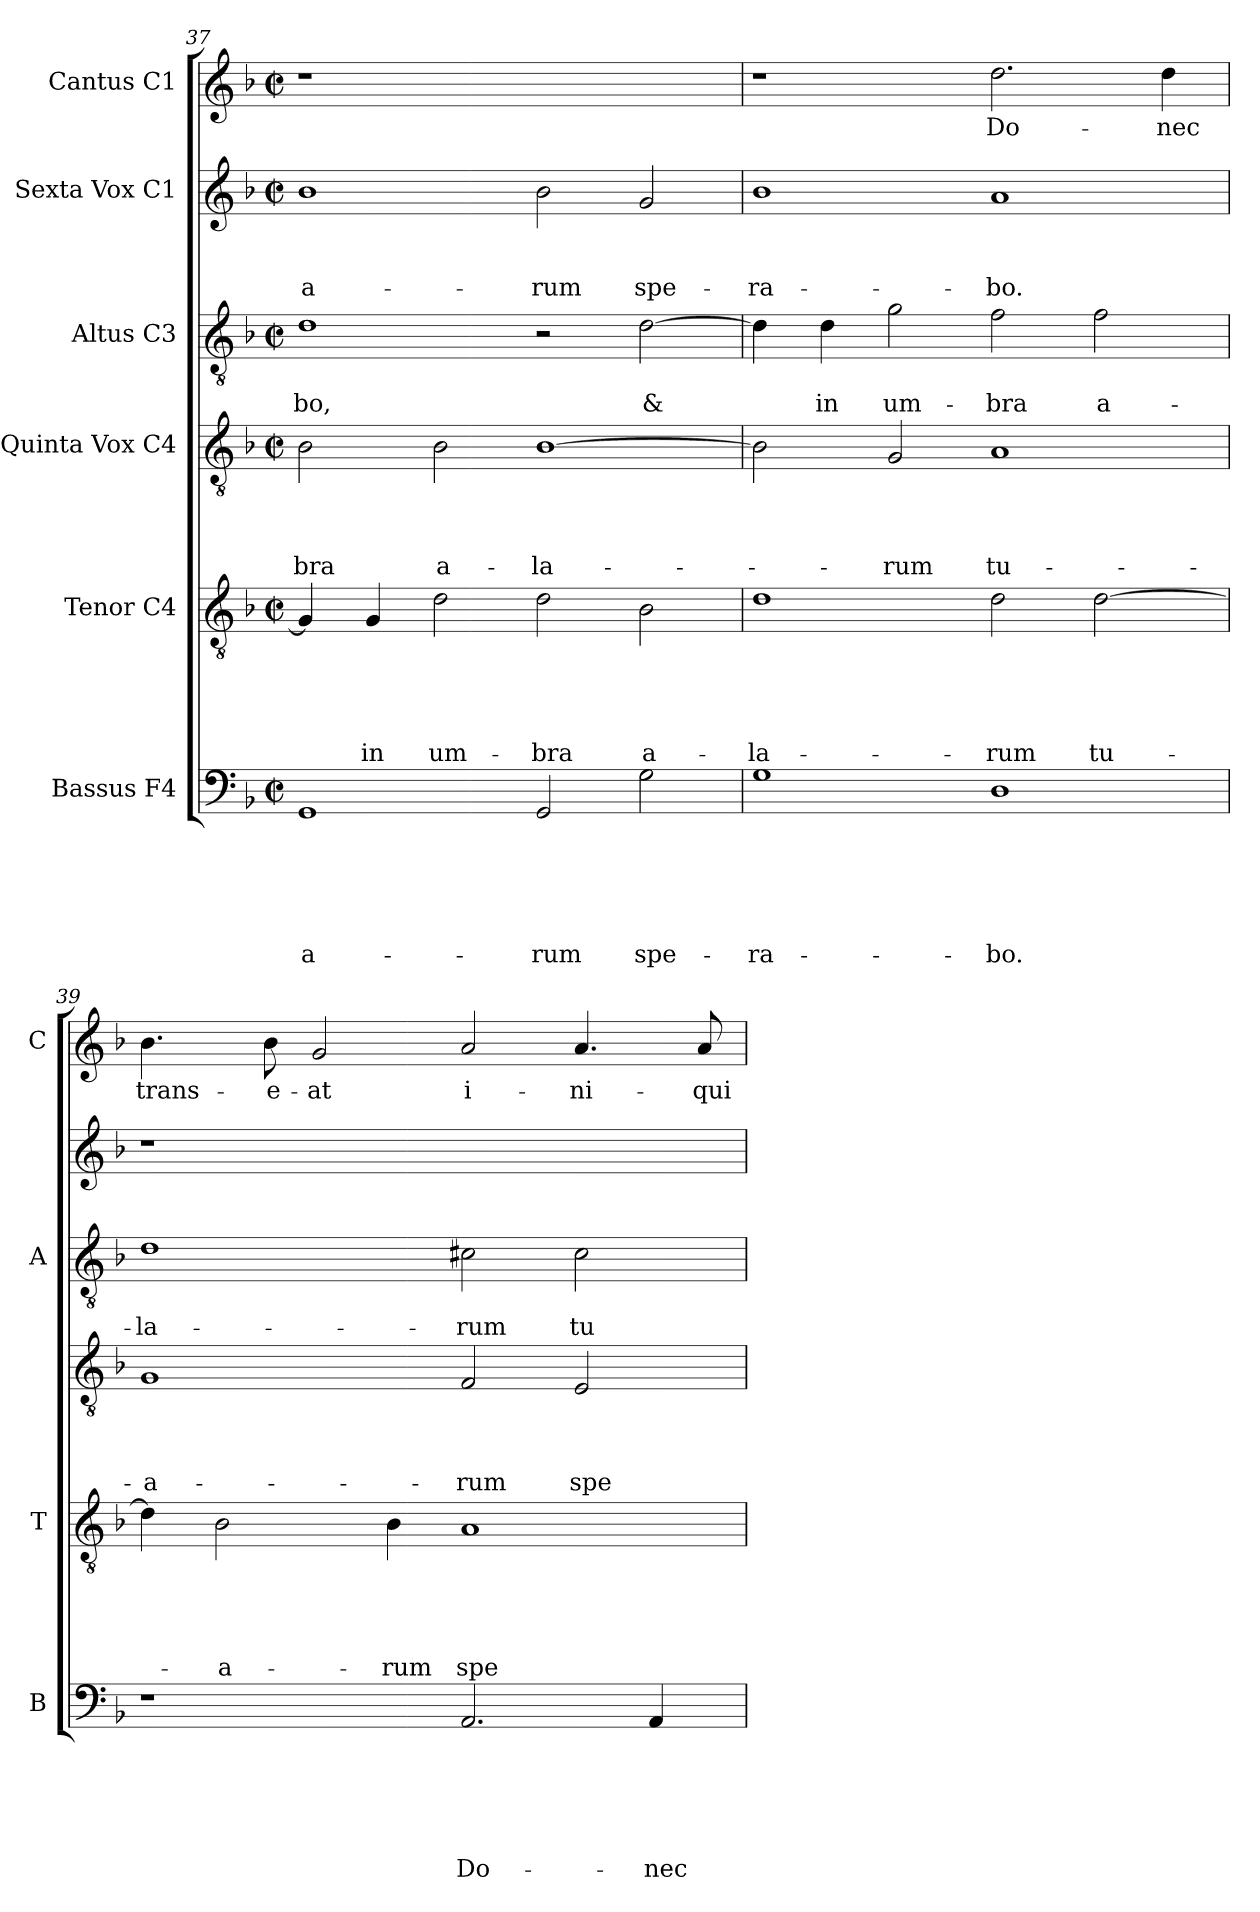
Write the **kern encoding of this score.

**kern	**text	**text	**text	**text	**text	**text	**kern	**text	**text	**text	**text	**text	**kern	**text	**text	**text	**text	**kern	**text	**text	**kern	**text	**text	**text	**kern	**text
*part6	*part6	*part6	*part6	*part6	*part6	*part6	*part5	*part5	*part5	*part5	*part5	*part5	*part4	*part4	*part4	*part4	*part4	*part3	*part3	*part3	*part2	*part2	*part2	*part2	*part1	*part1
*staff6	*staff6	*staff6	*staff6	*staff6	*staff6	*staff6	*staff5	*staff5	*staff5	*staff5	*staff5	*staff5	*staff4	*staff4	*staff4	*staff4	*staff4	*staff3	*staff3	*staff3	*staff2	*staff2	*staff2	*staff2	*staff1	*staff1
*I"Bassus F4	*	*	*	*	*	*	*I"Tenor C4	*	*	*	*	*	*I"Quinta Vox C4	*	*	*	*	*I"Altus C3	*	*	*I"Sexta Vox C1	*	*	*	*I"Cantus C1	*
*I'B	*	*	*	*	*	*	*I'T	*	*	*	*	*	*	*	*	*	*	*I'A	*	*	*	*	*	*	*I'C	*
*clefF4	*	*	*	*	*	*	*clefGv2	*	*	*	*	*	*clefGv2	*	*	*	*	*clefGv2	*	*	*clefG2	*	*	*	*clefG2	*
*k[b-]	*	*	*	*	*	*	*k[b-]	*	*	*	*	*	*k[b-]	*	*	*	*	*k[b-]	*	*	*k[b-]	*	*	*	*k[b-]	*
*F:	*	*	*	*	*	*	*F:	*	*	*	*	*	*F:	*	*	*	*	*F:	*	*	*F:	*	*	*	*F:	*
*M2/2	*	*	*	*	*	*	*M2/2	*	*	*	*	*	*M2/2	*	*	*	*	*M2/2	*	*	*M2/2	*	*	*	*M2/2	*
*met(c|)	*	*	*	*	*	*	*met(c|)	*	*	*	*	*	*met(c|)	*	*	*	*	*met(c|)	*	*	*met(c|)	*	*	*	*met(c|)	*
=37	=37	=37	=37	=37	=37	=37	=37	=37	=37	=37	=37	=37	=37	=37	=37	=37	=37	=37	=37	=37	=37	=37	=37	=37	=37	=37
!	!	!	!	!	!	!LO:LY:b	!	!	!	!	!	!	!	!	!	!	!LO:LY:b	!	!	!LO:LY:b	!	!	!	!LO:LY:b	!	!
1GG	.	.	.	.	.	-a-	4G/]	.	.	.	.	.	2B-\	.	.	.	-bra	1d	.	-bo,	1b-	.	.	-a-	1r	.
!	!	!	!	!	!	!	!	!	!	!	!	!LO:LY:b	!	!	!	!	!	!	!	!	!	!	!	!	!	!
.	.	.	.	.	.	.	4G/	.	.	.	.	in	.	.	.	.	.	.	.	.	.	.	.	.	.	.
!	!	!	!	!	!	!	!	!	!	!	!	!LO:LY:b	!	!	!	!	!LO:LY:b	!	!	!	!	!	!	!	!	!
.	.	.	.	.	.	.	2d\	.	.	.	.	um-	2B-\	.	.	.	a-	.	.	.	.	.	.	.	.	.
!	!	!	!	!	!	!LO:LY:b	!	!	!	!	!	!LO:LY:b	!	!	!	!	!LO:LY:b	!	!	!	!	!	!	!LO:LY:b	!	!
2GG/	.	.	.	.	.	-rum	2d\	.	.	.	.	-bra	[1B-	.	.	.	-la-	2r	.	.	2b-\	.	.	-rum	1ryy	.
!	!	!	!	!	!	!LO:LY:b	!	!	!	!	!	!LO:LY:b	!	!	!	!	!	!	!	!LO:LY:b	!	!	!	!LO:LY:b	!	!
2G\	.	.	.	.	.	spe-	2B-\	.	.	.	.	a-	.	.	.	.	.	[2d\	.	&	2g/	.	.	spe-	.	.
=38	=38	=38	=38	=38	=38	=38	=38	=38	=38	=38	=38	=38	=38	=38	=38	=38	=38	=38	=38	=38	=38	=38	=38	=38	=38	=38
!	!	!	!	!	!	!LO:LY:b	!	!	!	!	!	!LO:LY:b	!	!	!	!	!	!	!	!	!	!	!	!LO:LY:b	!	!
1G	.	.	.	.	.	-ra-	1d	.	.	.	.	-la-	2B-\]	.	.	.	.	4d\]	.	.	1b-	.	.	-ra-	1r	.
!	!	!	!	!	!	!	!	!	!	!	!	!	!	!	!	!	!	!	!	!LO:LY:b	!	!	!	!	!	!
.	.	.	.	.	.	.	.	.	.	.	.	.	.	.	.	.	.	4d\	.	in	.	.	.	.	.	.
!	!	!	!	!	!	!	!	!	!	!	!	!	!	!	!	!	!LO:LY:b	!	!	!LO:LY:b	!	!	!	!	!	!
.	.	.	.	.	.	.	.	.	.	.	.	.	2G/	.	.	.	-rum	2g\	.	um-	.	.	.	.	.	.
!	!	!	!	!	!	!LO:LY:b	!	!	!	!	!	!LO:LY:b	!	!	!	!	!LO:LY:b	!	!	!LO:LY:b	!	!	!	!LO:LY:b	!	!LO:LY:b
1D	.	.	.	.	.	-bo.	2d\	.	.	.	.	-rum	1A	.	.	.	tu-	2f\	.	-bra	1a	.	.	-bo.	2.dd\	Do-
!	!	!	!	!	!	!	!	!	!	!	!	!LO:LY:b	!	!	!	!	!	!	!	!LO:LY:b	!	!	!	!	!	!
.	.	.	.	.	.	.	[2d\	.	.	.	.	tu-	.	.	.	.	.	2f\	.	a-	.	.	.	.	.	.
!	!	!	!	!	!	!	!	!	!	!	!	!	!	!	!	!	!	!	!	!	!	!	!	!	!	!LO:LY:b
.	.	.	.	.	.	.	.	.	.	.	.	.	.	.	.	.	.	.	.	.	.	.	.	.	4dd\	-nec
=39	=39	=39	=39	=39	=39	=39	=39	=39	=39	=39	=39	=39	=39	=39	=39	=39	=39	=39	=39	=39	=39	=39	=39	=39	=39	=39
!	!	!	!	!	!	!	!	!	!	!	!	!	!	!	!	!	!LO:LY:b	!	!	!LO:LY:b	!	!	!	!	!	!LO:LY:b
1r	.	.	.	.	.	.	4d\]	.	.	.	.	.	1G	.	.	.	-a-	1d	.	-la-	1r	.	.	.	4.b-\	trans-
!	!	!	!	!	!	!	!	!	!	!	!	!LO:LY:b	!	!	!	!	!	!	!	!	!	!	!	!	!	!
.	.	.	.	.	.	.	2B-\	.	.	.	.	-a-	.	.	.	.	.	.	.	.	.	.	.	.	.	.
!	!	!	!	!	!	!	!	!	!	!	!	!	!	!	!	!	!	!	!	!	!	!	!	!	!	!LO:LY:b
.	.	.	.	.	.	.	.	.	.	.	.	.	.	.	.	.	.	.	.	.	.	.	.	.	8b-\	-e-
!	!	!	!	!	!	!	!	!	!	!	!	!	!	!	!	!	!	!	!	!	!	!	!	!	!	!LO:LY:b
.	.	.	.	.	.	.	.	.	.	.	.	.	.	.	.	.	.	.	.	.	.	.	.	.	2g/	-at
!	!	!	!	!	!	!	!	!	!	!	!	!LO:LY:b	!	!	!	!	!	!	!	!	!	!	!	!	!	!
.	.	.	.	.	.	.	4B-\	.	.	.	.	-rum	.	.	.	.	.	.	.	.	.	.	.	.	.	.
!	!	!	!	!	!	!LO:LY:b	!	!	!	!	!	!LO:LY:b	!	!	!	!	!LO:LY:b	!	!	!LO:LY:b	!	!	!	!	!	!LO:LY:b
2.AA/	.	.	.	.	.	Do-	1A	.	.	.	.	spe-	2F/	.	.	.	-rum	2c#X\	.	-rum	1ryy	.	.	.	2a/	i-
!	!	!	!	!	!	!	!	!	!	!	!	!	!	!	!	!	!LO:LY:b	!	!	!LO:LY:b	!	!	!	!	!	!LO:LY:b
.	.	.	.	.	.	.	.	.	.	.	.	.	2E/	.	.	.	spe-	2c#\	.	tu-	.	.	.	.	4.a/	-ni-
!	!	!	!	!	!	!LO:LY:b	!	!	!	!	!	!	!	!	!	!	!	!	!	!	!	!	!	!	!	!
4AA/	.	.	.	.	.	-nec	.	.	.	.	.	.	.	.	.	.	.	.	.	.	.	.	.	.	.	.
!	!	!	!	!	!	!	!	!	!	!	!	!	!	!	!	!	!	!	!	!	!	!	!	!	!	!LO:LY:b
.	.	.	.	.	.	.	.	.	.	.	.	.	.	.	.	.	.	.	.	.	.	.	.	.	8a/	-qui-
=	=	=	=	=	=	=	=	=	=	=	=	=	=	=	=	=	=	=	=	=	=	=	=	=	=	=
*-	*-	*-	*-	*-	*-	*-	*-	*-	*-	*-	*-	*-	*-	*-	*-	*-	*-	*-	*-	*-	*-	*-	*-	*-	*-	*-
